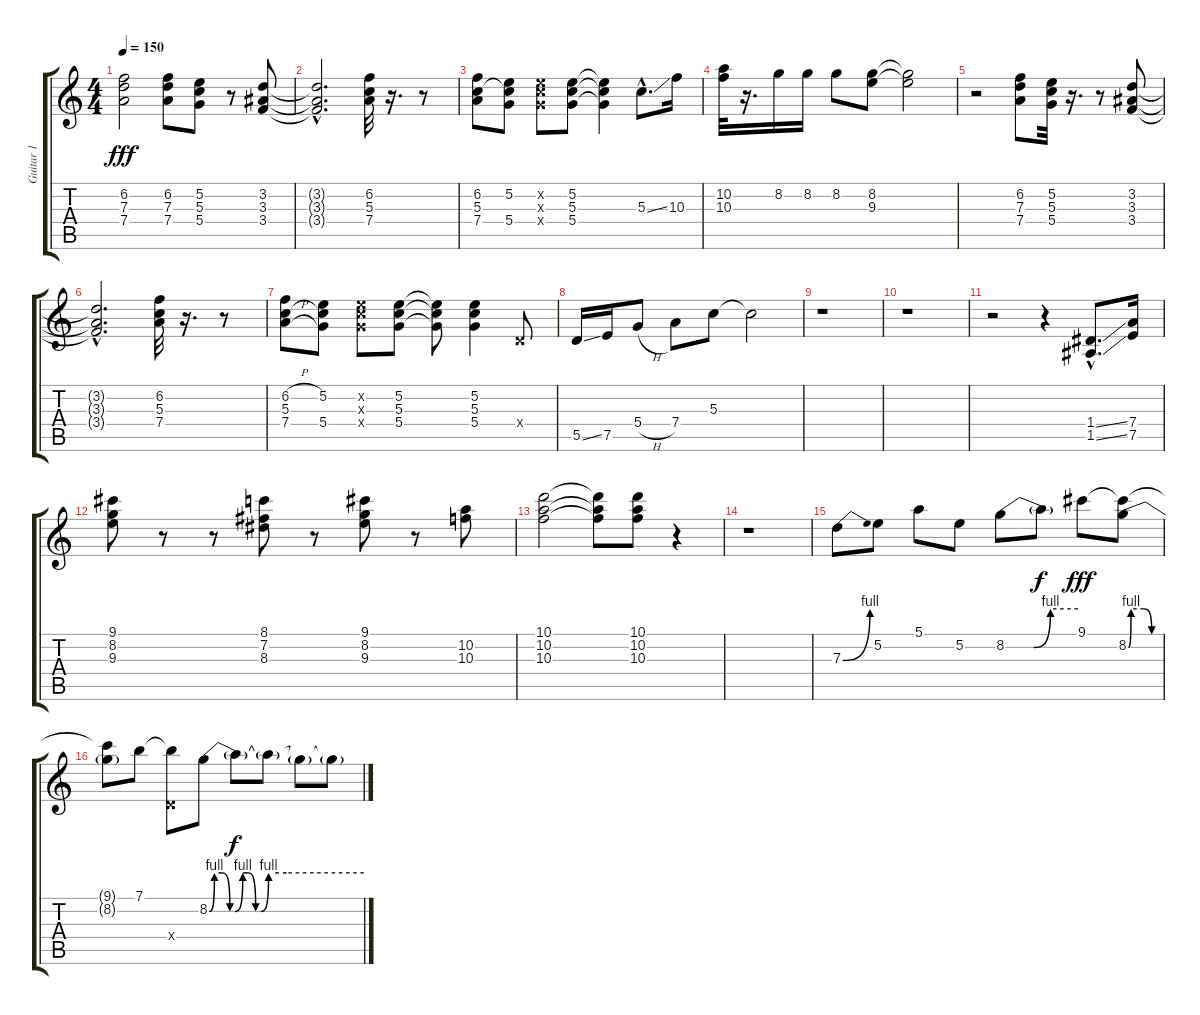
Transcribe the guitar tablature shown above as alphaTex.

\track ("Guitar 1" "Guitar 1") {instrument electricguitarclean}
\staff {score tabs}
\tuning (E4 B3 G3 D3 A2 E2) {hide}
\ts (4 4)
\tempo 150
\clef g2
\ks c
(6.2 7.3 7.4).2{dy fff} (6.2 7.3 7.4).8 (5.2 5.3 5.4).8 r.8 (3.2 3.3 3.4).8 |
(3.2{hac t} 3.3{hac t} 3.4{hac t}).2{d} (6.2 5.3 7.4).32 r.16{d} r.8 |
(6.2 5.3 7.4).8 (5.2 5.3{t} 5.4).8 (5.2{x} 5.3{x} 5.4{x}).8 (5.2 5.3 5.4).8 (5.2{t} 5.3{t} 5.4{t}).4 5.3{ss hac}.8{d} 10.3.16 |
(10.2 10.3).32 r.16{d} 8.2.16 8.2.16 8.2.8 (8.2 9.3).8 (8.2{t} 9.3{t}).2 |
r.2 (6.2 7.3 7.4).8 (5.2 5.3 5.4).32 r.16{d} r.8 (3.2 3.3 3.4).8 |
(3.2{hac t} 3.3{hac t} 3.4{hac t}).2{d} (6.2 5.3 7.4).32 r.16{d} r.8 |
(6.2{h} 5.3 7.4{h}).8 (5.2 5.3{t} 5.4).8 (5.2{x} 5.3{x} 5.4{x}).8 (5.2 5.3 5.4).8 (5.2{t} 5.3{t} 5.4{t}).8 (5.2 5.3 5.4).4 0.4{x}.8 |
5.5{ss}.16 7.5.16 5.4{h}.8 7.4.8 5.3.8 5.3{t}.2 |
r.1 |
r.1 |
r.2 r.4 (1.4{ss hac} 1.5{ss hac}).8{d} (7.4 7.5).16 |
(9.1 8.2 9.3).8 r.8 r.8 (8.1 7.2 8.3).8 r.8 (9.1 8.2 9.3).8 r.8 (10.2 10.3).8 |
(10.1 10.2 10.3).2 (10.1{t} 10.2{t} 10.3{t}).8 (10.1 10.2 10.3).8 r.4 |
r.1 |
7.3{be (bend 0 0 60 4)}.8 5.2.8 5.1.8 5.2.8 8.2{be (custom 0 0 23 0 37 4 60 4)}.8 8.2{t}.8{dy f} 9.1.8{dy fff} (9.1{t} 8.2{be (custom 0 0 5 4 30 4 45 0 60 0)}).8 |
(9.1{t} 8.2{t}).8 7.1.8 (7.1{t} 0.4{x}).8 8.2{be (custom 0 0 2 4 5 4 8 0 10 0 13 4 15 4 18 0 20 0 23 4 27 4 30 4 60 4)}.8 8.2{t}.8{dy f} 8.2{t}.8 8.2{t}.8 8.2{t}.8
